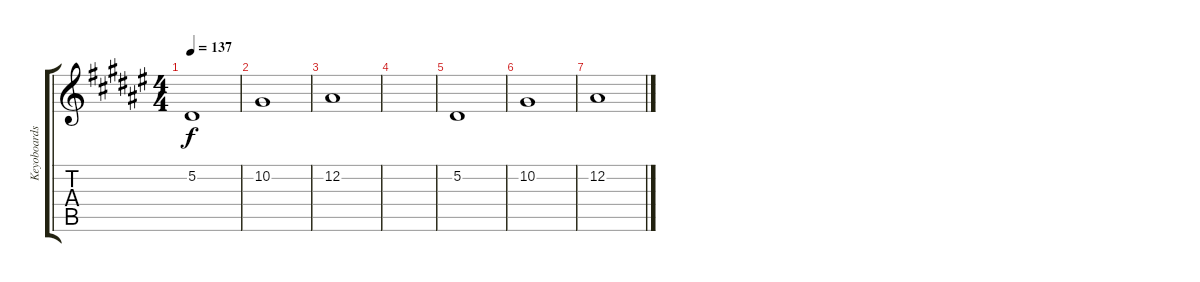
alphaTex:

\track ("Keyoboards" "Keyoboards") {instrument stringensemble1}
\staff {score tabs}
\tuning (Eb4 Bb3 Gb3 Db3 Ab2 Db2) {hide}
\ts (4 4)
\tempo 137
\clef g2
\ks d#minor
5.2.1{dy f} |
10.2.1 |
12.2.1 |
|
5.2.1 |
10.2.1 |
12.2.1
